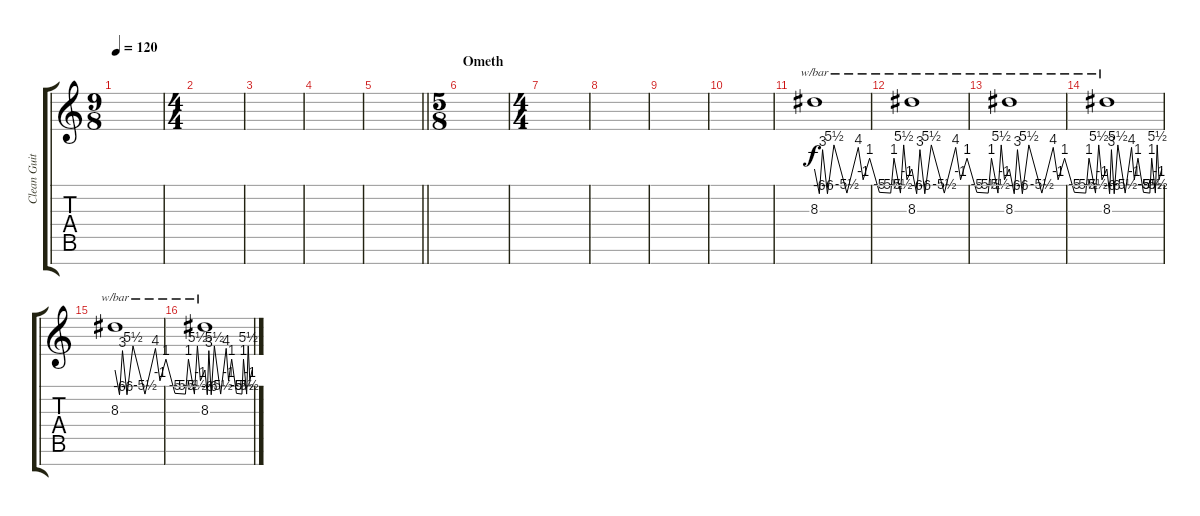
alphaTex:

\track ("Clean Guitar #1" "Clean Guit") {instrument electricguitarjazz}
\staff {score tabs}
\tuning (E4 B3 G3 D3 A2 E2 B1) {hide}
\ts (9 8)
\tempo 120
\clef g2
\ks c
|
\ts (4 4)
|
|
|
\barLineRight lightlight
|
\ts (5 8)
\section ("" "Ometh")
|
\ts (4 4)
|
|
|
|
8.3.1{tbe (custom default 0 0 3 -24 5 12 8 -24 12 22 20 -22 27 16 30 -4 34 4 40 -20 47 -22 49 4 53 -22 55 22 57 -4 60 0) instrument lead1square} |
8.3.1{tbe (custom default 0 0 3 -24 5 12 8 -24 12 22 20 -22 27 16 30 -4 34 4 40 -20 47 -22 49 4 53 -22 55 22 57 -4 60 0)} |
8.3.1{tbe (custom default 0 0 3 -24 5 12 8 -24 12 22 20 -22 27 16 30 -4 34 4 40 -20 47 -22 49 4 53 -22 55 22 57 -4 60 0)} |
8.3.1{tbe (custom default 0 0 3 -24 5 12 8 -24 12 22 20 -22 27 16 30 -4 34 4 40 -20 47 -22 49 4 53 -22 55 22 57 -4 60 0)} |
8.3.1{tbe (custom default 0 0 3 -24 5 12 8 -24 12 22 20 -22 27 16 30 -4 34 4 40 -20 47 -22 49 4 53 -22 55 22 57 -4 60 0)} |
8.3.1{tbe (custom default 0 0 3 -24 5 12 8 -24 12 22 20 -22 27 16 30 -4 34 4 40 -20 47 -22 49 4 53 -22 55 22 57 -4 60 0)}
